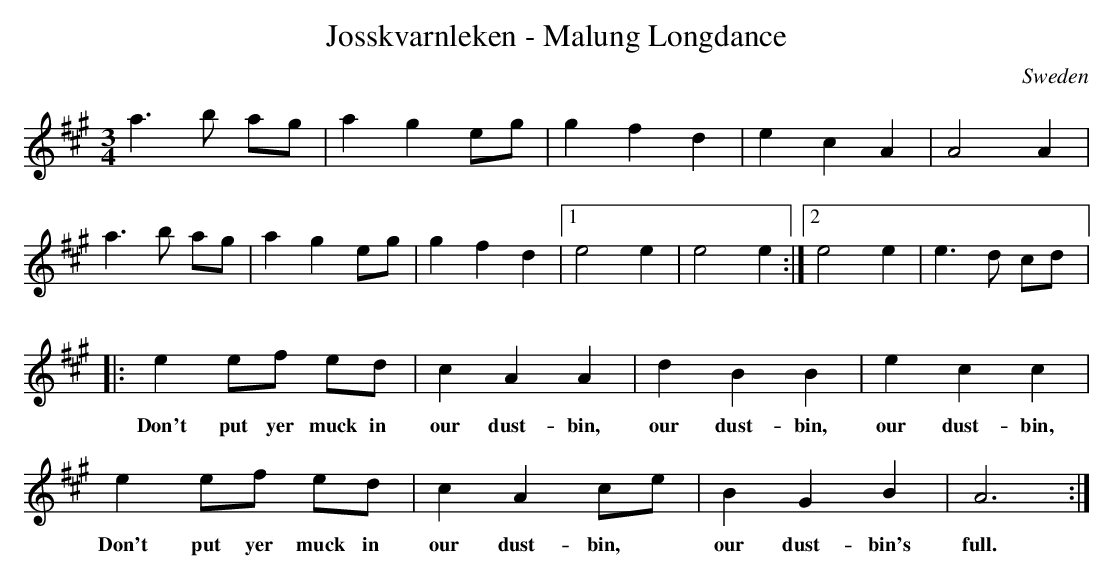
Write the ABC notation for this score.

X:1
T:Josskvarnleken - Malung Longdance
M:3/4
O:Sweden
K:A major
a3b ag   | a2 g2 eg | g2 f2 d2 | e2 c2 A2 | A4 A2   |
a3b ag   | a2 g2 eg | g2 f2 d2 |1 e4 e2   | e4 e2   :|2 e4 e2   | e3d cd  |:
   e2    ef       ed     | c2   A2 A2  | \
w: Don't put yer muck in   our  dust-bin,
   d2   B2 B2   | e2   c2   c2  |
w: our dust-bin,  our dust-bin,
   e2    ef        ed  | c2   A2 ce  | \
w: Don't put yer muck in our dust-bin, *
   B2   G2   B2   | A6 :|
w: our dust-bin's   full.
